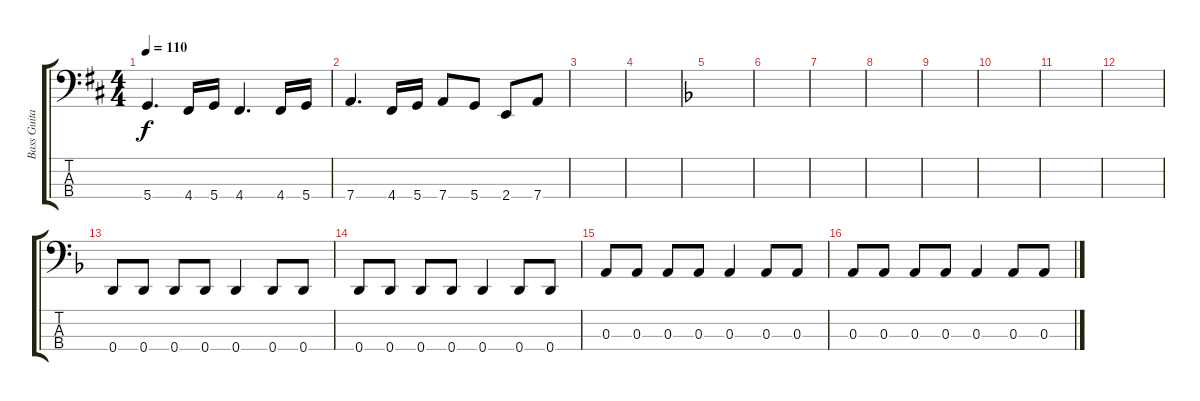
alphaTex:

\track ("Bass Guitar" "Bass Guita") {instrument electricbassfinger}
\staff {score tabs}
\tuning (G2 D2 A1 D1) {hide}
\ts (4 4)
\tempo 110
\clef f4
\ks bminor
5.4.4{d dy f} 4.4.16 5.4.16 4.4.4{d} 4.4.16 5.4.16 |
7.4.4{d} 4.4.16 5.4.16 7.4.8 5.4.8 2.4.8 7.4.8 |
|
|
\ks dminor
|
|
|
|
|
|
|
|
0.4.8 0.4.8 0.4.8 0.4.8 0.4.4 0.4.8 0.4.8 |
0.4.8 0.4.8 0.4.8 0.4.8 0.4.4 0.4.8 0.4.8 |
0.3.8 0.3.8 0.3.8 0.3.8 0.3.4 0.3.8 0.3.8 |
0.3.8 0.3.8 0.3.8 0.3.8 0.3.4 0.3.8 0.3.8
